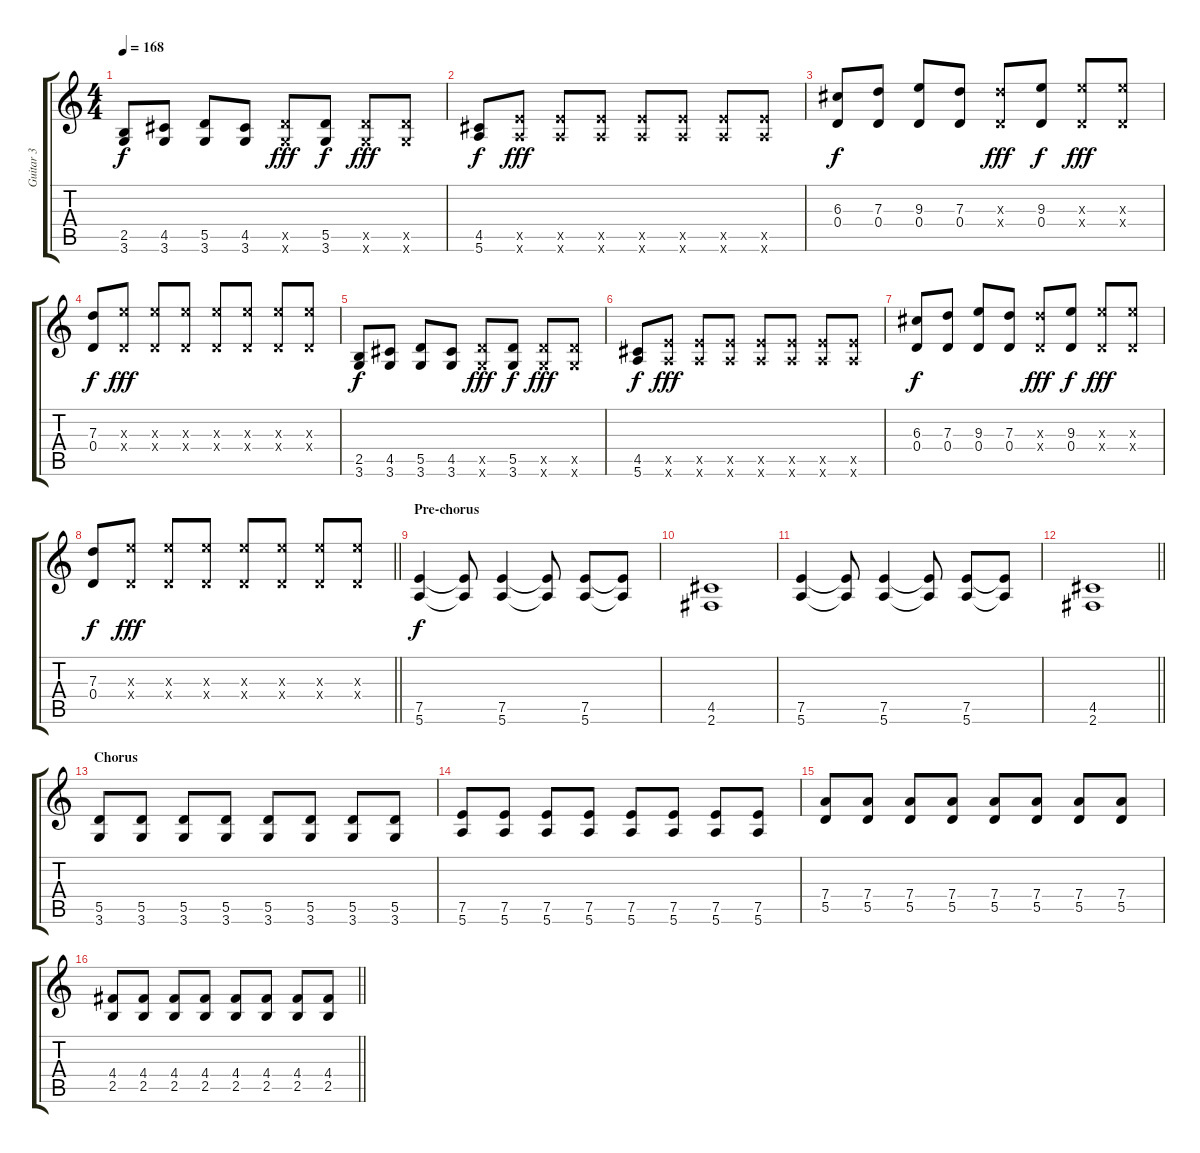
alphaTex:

\track ("Guitar 3" "Guitar 3") {instrument overdrivenguitar}
\staff {score tabs}
\tuning (E4 B3 G3 D3 A2 E2) {hide}
\ts (4 4)
\tempo 168
\clef g2
\ks c
(2.5 3.6).8{dy f volume 13} (4.5 3.6).8 (5.5 3.6).8 (4.5 3.6).8 (5.5{x} 3.6{x}).8{dy fff} (5.5 3.6).8{dy f} (5.5{x} 3.6{x}).8{dy fff} (5.5{x} 3.6{x}).8 |
(4.5 5.6).8{dy f} (7.5{x} 5.6{x}).8{dy fff} (7.5{x} 5.6{x}).8 (7.5{x} 5.6{x}).8 (7.5{x} 5.6{x}).8 (7.5{x} 5.6{x}).8 (7.5{x} 5.6{x}).8 (7.5{x} 5.6{x}).8 |
(6.3 0.4).8{dy f} (7.3 0.4).8 (9.3 0.4).8 (7.3 0.4).8 (7.3{x} 0.4{x}).8{dy fff} (9.3 0.4).8{dy f} (9.3{x} 0.4{x}).8{dy fff} (9.3{x} 0.4{x}).8 |
(7.3 0.4).8{dy f} (9.3{x} 0.4{x}).8{dy fff} (9.3{x} 0.4{x}).8 (9.3{x} 0.4{x}).8 (9.3{x} 0.4{x}).8 (9.3{x} 0.4{x}).8 (9.3{x} 0.4{x}).8 (9.3{x} 0.4{x}).8 |
(2.5 3.6).8{dy f} (4.5 3.6).8 (5.5 3.6).8 (4.5 3.6).8 (5.5{x} 3.6{x}).8{dy fff} (5.5 3.6).8{dy f} (5.5{x} 3.6{x}).8{dy fff} (5.5{x} 3.6{x}).8 |
(4.5 5.6).8{dy f} (7.5{x} 5.6{x}).8{dy fff} (7.5{x} 5.6{x}).8 (7.5{x} 5.6{x}).8 (7.5{x} 5.6{x}).8 (7.5{x} 5.6{x}).8 (7.5{x} 5.6{x}).8 (7.5{x} 5.6{x}).8 |
(6.3 0.4).8{dy f} (7.3 0.4).8 (9.3 0.4).8 (7.3 0.4).8 (7.3{x} 0.4{x}).8{dy fff} (9.3 0.4).8{dy f} (9.3{x} 0.4{x}).8{dy fff} (9.3{x} 0.4{x}).8 |
\barLineRight lightlight
(7.3 0.4).8{dy f} (9.3{x} 0.4{x}).8{dy fff} (9.3{x} 0.4{x}).8 (9.3{x} 0.4{x}).8 (9.3{x} 0.4{x}).8 (9.3{x} 0.4{x}).8 (9.3{x} 0.4{x}).8 (9.3{x} 0.4{x}).8 |
\section ("" "Pre-chorus")
(7.5 5.6).4{dy f} (7.5{t} 5.6{t}).8 (7.5 5.6).4 (7.5{t} 5.6{t}).8 (7.5 5.6).8 (7.5{t} 5.6{t}).8 |
(4.5 2.6).1 |
(7.5 5.6).4 (7.5{t} 5.6{t}).8 (7.5 5.6).4 (7.5{t} 5.6{t}).8 (7.5 5.6).8 (7.5{t} 5.6{t}).8 |
\barLineRight lightlight
(4.5 2.6).1 |
\section ("" "Chorus")
(5.5 3.6).8 (5.5 3.6).8 (5.5 3.6).8 (5.5 3.6).8 (5.5 3.6).8 (5.5 3.6).8 (5.5 3.6).8 (5.5 3.6).8 |
(7.5 5.6).8 (7.5 5.6).8 (7.5 5.6).8 (7.5 5.6).8 (7.5 5.6).8 (7.5 5.6).8 (7.5 5.6).8 (7.5 5.6).8 |
(7.4 5.5).8 (7.4 5.5).8 (7.4 5.5).8 (7.4 5.5).8 (7.4 5.5).8 (7.4 5.5).8 (7.4 5.5).8 (7.4 5.5).8 |
\barLineRight lightlight
(4.4 2.5).8 (4.4 2.5).8 (4.4 2.5).8 (4.4 2.5).8 (4.4 2.5).8 (4.4 2.5).8 (4.4 2.5).8 (4.4 2.5).8
